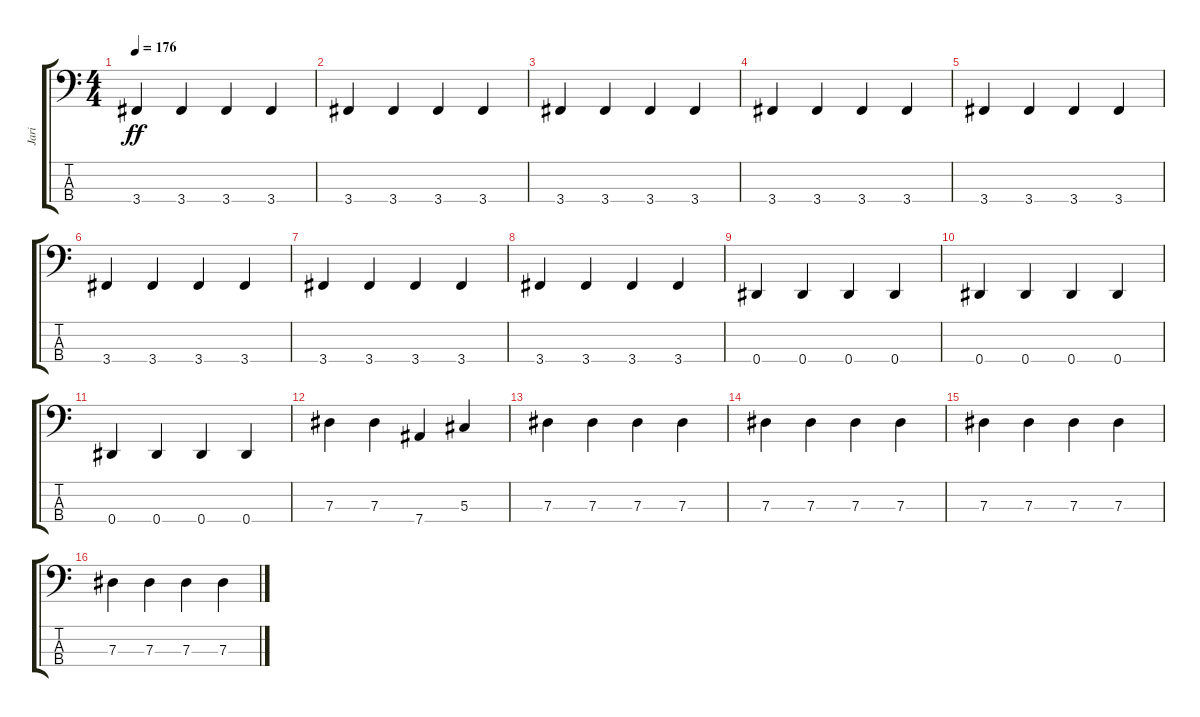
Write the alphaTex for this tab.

\track ("Jari" "Jari") {instrument electricbassfinger}
\staff {score tabs}
\tuning (Gb2 Db2 Ab1 Eb1) {hide}
\ts (4 4)
\tempo 176
\clef f4
\ks c
3.4.4{dy ff} 3.4.4 3.4.4 3.4.4 |
3.4.4 3.4.4 3.4.4 3.4.4 |
3.4.4 3.4.4 3.4.4 3.4.4 |
3.4.4 3.4.4 3.4.4 3.4.4 |
3.4.4 3.4.4 3.4.4 3.4.4 |
3.4.4 3.4.4 3.4.4 3.4.4 |
3.4.4 3.4.4 3.4.4 3.4.4 |
3.4.4 3.4.4 3.4.4 3.4.4 |
0.4.4 0.4.4 0.4.4 0.4.4 |
0.4.4 0.4.4 0.4.4 0.4.4 |
0.4.4 0.4.4 0.4.4 0.4.4 |
7.3.4 7.3.4 7.4.4 5.3.4 |
7.3.4 7.3.4 7.3.4 7.3.4 |
7.3.4 7.3.4 7.3.4 7.3.4 |
7.3.4 7.3.4 7.3.4 7.3.4 |
7.3.4 7.3.4 7.3.4 7.3.4
